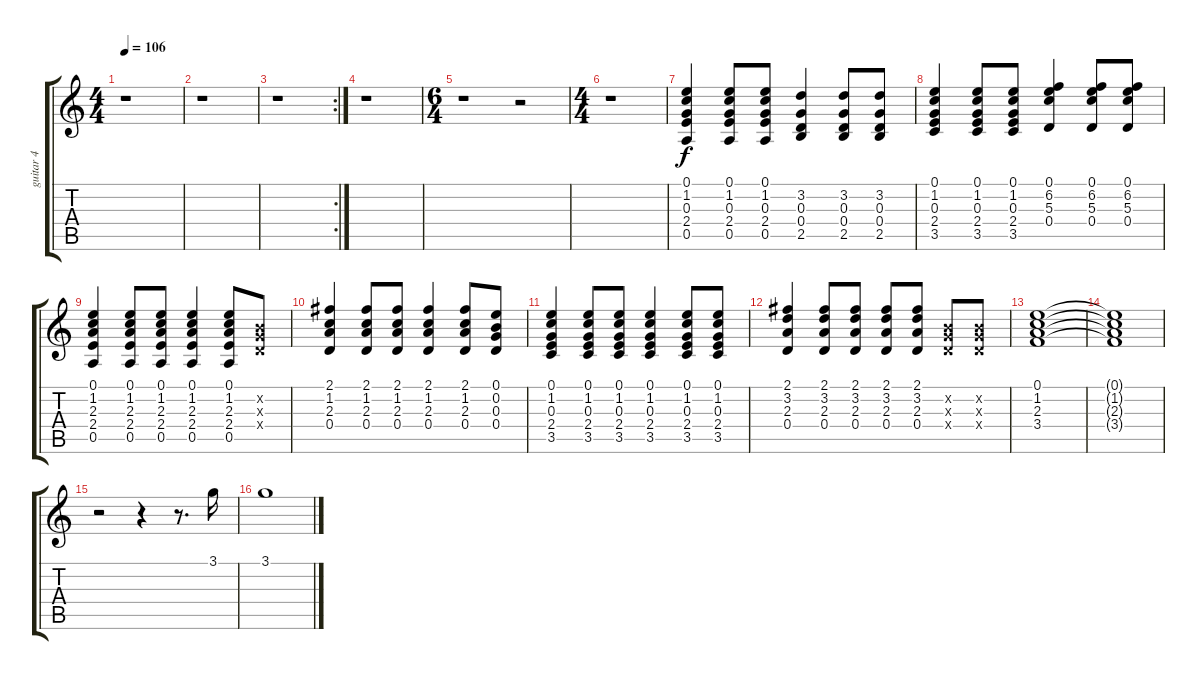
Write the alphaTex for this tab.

\track ("guitar 4" "guitar 4") {instrument electricguitarclean}
\staff {score tabs}
\tuning (E4 B3 G3 D3 A2 E2) {hide}
\ts (4 4)
\tempo 106
\clef g2
\ks c
r.1{dy f} |
r.1 |
\rc 2
r.1 |
r.1 |
\ts (6 4)
r.1 r.2 |
\ts (4 4)
r.1 |
(0.1 1.2 0.3 2.4 0.5).4 (0.1 1.2 0.3 2.4 0.5).8 (0.1 1.2 0.3 2.4 0.5).8 (3.2 0.3 0.4 2.5).4 (3.2 0.3 0.4 2.5).8 (3.2 0.3 0.4 2.5).8 |
(0.1 1.2 0.3 2.4 3.5).4 (0.1 1.2 0.3 2.4 3.5).8 (0.1 1.2 0.3 2.4 3.5).8 (0.1 6.2 5.3 0.4).4 (0.1 6.2 5.3 0.4).8 (0.1 6.2 5.3 0.4).8 |
(0.1 1.2 2.3 2.4 0.5).4 (0.1 1.2 2.3 2.4 0.5).8 (0.1 1.2 2.3 2.4 0.5).8 (0.1 1.2 2.3 2.4 0.5).4 (0.1 1.2 2.3 2.4 0.5).8 (0.2{x} 0.3{x} 0.4{x}).8 |
(2.1 1.2 2.3 0.4).4 (2.1 1.2 2.3 0.4).8 (2.1 1.2 2.3 0.4).8 (2.1 1.2 2.3 0.4).4 (2.1 1.2 2.3 0.4).8 (0.1 0.2 0.3 0.4).8 |
(0.1 1.2 0.3 2.4 3.5).4 (0.1 1.2 0.3 2.4 3.5).8 (0.1 1.2 0.3 2.4 3.5).8 (0.1 1.2 0.3 2.4 3.5).4 (0.1 1.2 0.3 2.4 3.5).8 (0.1 1.2 0.3 2.4 3.5).8 |
(2.1 3.2 2.3 0.4).4 (2.1 3.2 2.3 0.4).8 (2.1 3.2 2.3 0.4).8 (2.1 3.2 2.3 0.4).8 (2.1 3.2 2.3 0.4).8 (0.2{x} 0.3{x} 0.4{x}).8 (0.2{x} 0.3{x} 0.4{x}).8 |
(0.1 1.2 2.3 3.4).1 |
(0.1{t} 1.2{t} 2.3{t} 3.4{t}).1 |
r.2 r.4 r.8{d} 3.1.16 |
3.1.1
